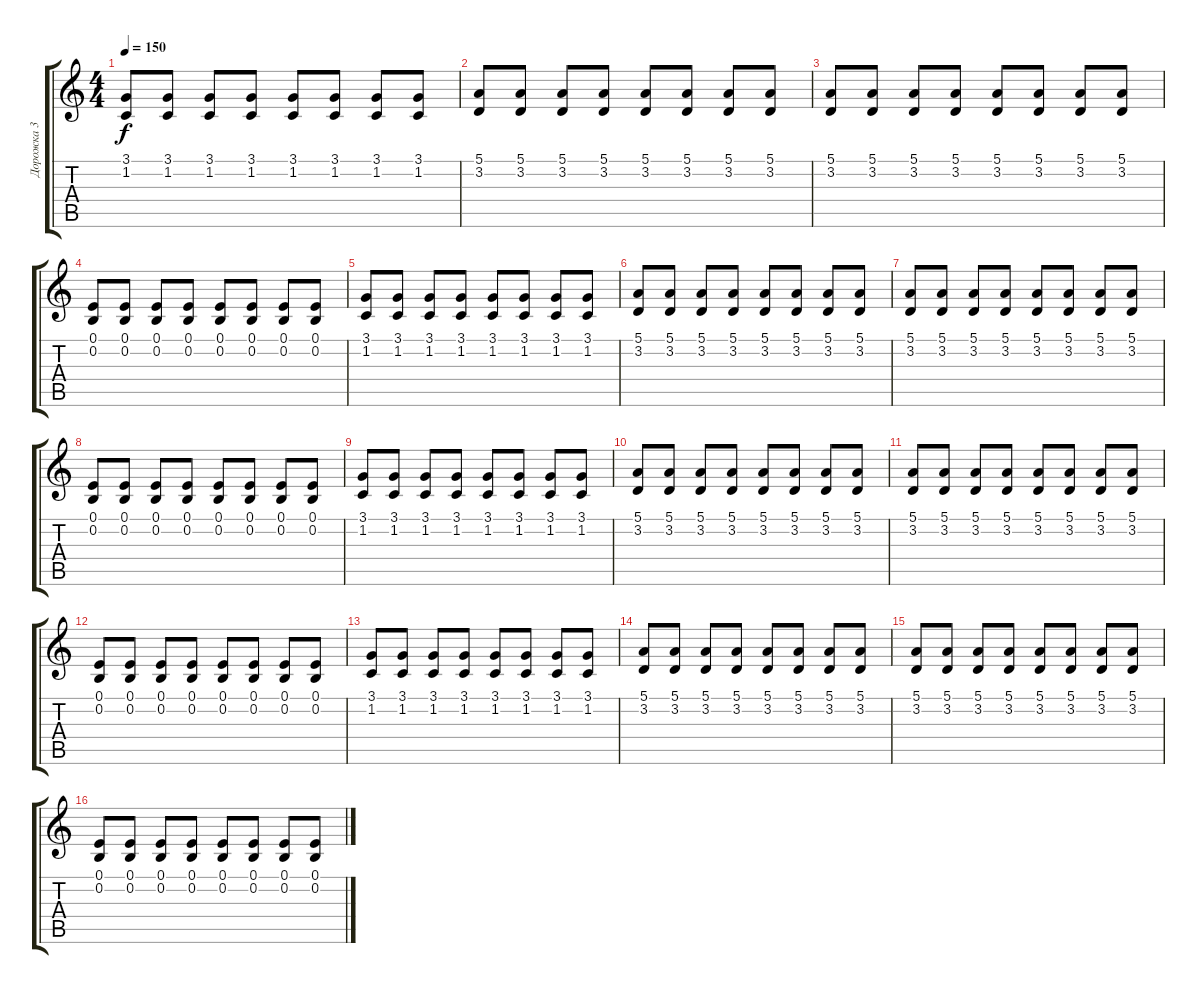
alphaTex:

\track ("Дорожка 3" "Дорожка 3") {instrument orchestralharp}
\staff {score tabs}
\tuning (E4 B3 G3 D3 A2 E2) {hide}
\ts (4 4)
\tempo 150
\clef g2
\ks c
(3.1 1.2).8{dy f} (3.1 1.2).8 (3.1 1.2).8 (3.1 1.2).8 (3.1 1.2).8 (3.1 1.2).8 (3.1 1.2).8 (3.1 1.2).8 |
(5.1 3.2).8 (5.1 3.2).8 (5.1 3.2).8 (5.1 3.2).8 (5.1 3.2).8 (5.1 3.2).8 (5.1 3.2).8 (5.1 3.2).8 |
(5.1 3.2).8 (5.1 3.2).8 (5.1 3.2).8 (5.1 3.2).8 (5.1 3.2).8 (5.1 3.2).8 (5.1 3.2).8 (5.1 3.2).8 |
(0.1 0.2).8 (0.1 0.2).8 (0.1 0.2).8 (0.1 0.2).8 (0.1 0.2).8 (0.1 0.2).8 (0.1 0.2).8 (0.1 0.2).8 |
(3.1 1.2).8 (3.1 1.2).8 (3.1 1.2).8 (3.1 1.2).8 (3.1 1.2).8 (3.1 1.2).8 (3.1 1.2).8 (3.1 1.2).8 |
(5.1 3.2).8 (5.1 3.2).8 (5.1 3.2).8 (5.1 3.2).8 (5.1 3.2).8 (5.1 3.2).8 (5.1 3.2).8 (5.1 3.2).8 |
(5.1 3.2).8 (5.1 3.2).8 (5.1 3.2).8 (5.1 3.2).8 (5.1 3.2).8 (5.1 3.2).8 (5.1 3.2).8 (5.1 3.2).8 |
(0.1 0.2).8 (0.1 0.2).8 (0.1 0.2).8 (0.1 0.2).8 (0.1 0.2).8 (0.1 0.2).8 (0.1 0.2).8 (0.1 0.2).8 |
(3.1 1.2).8 (3.1 1.2).8 (3.1 1.2).8 (3.1 1.2).8 (3.1 1.2).8 (3.1 1.2).8 (3.1 1.2).8 (3.1 1.2).8 |
(5.1 3.2).8 (5.1 3.2).8 (5.1 3.2).8 (5.1 3.2).8 (5.1 3.2).8 (5.1 3.2).8 (5.1 3.2).8 (5.1 3.2).8 |
(5.1 3.2).8 (5.1 3.2).8 (5.1 3.2).8 (5.1 3.2).8 (5.1 3.2).8 (5.1 3.2).8 (5.1 3.2).8 (5.1 3.2).8 |
(0.1 0.2).8 (0.1 0.2).8 (0.1 0.2).8 (0.1 0.2).8 (0.1 0.2).8 (0.1 0.2).8 (0.1 0.2).8 (0.1 0.2).8 |
(3.1 1.2).8 (3.1 1.2).8 (3.1 1.2).8 (3.1 1.2).8 (3.1 1.2).8 (3.1 1.2).8 (3.1 1.2).8 (3.1 1.2).8 |
(5.1 3.2).8 (5.1 3.2).8 (5.1 3.2).8 (5.1 3.2).8 (5.1 3.2).8 (5.1 3.2).8 (5.1 3.2).8 (5.1 3.2).8 |
(5.1 3.2).8 (5.1 3.2).8 (5.1 3.2).8 (5.1 3.2).8 (5.1 3.2).8 (5.1 3.2).8 (5.1 3.2).8 (5.1 3.2).8 |
(0.1 0.2).8 (0.1 0.2).8 (0.1 0.2).8 (0.1 0.2).8 (0.1 0.2).8 (0.1 0.2).8 (0.1 0.2).8 (0.1 0.2).8
